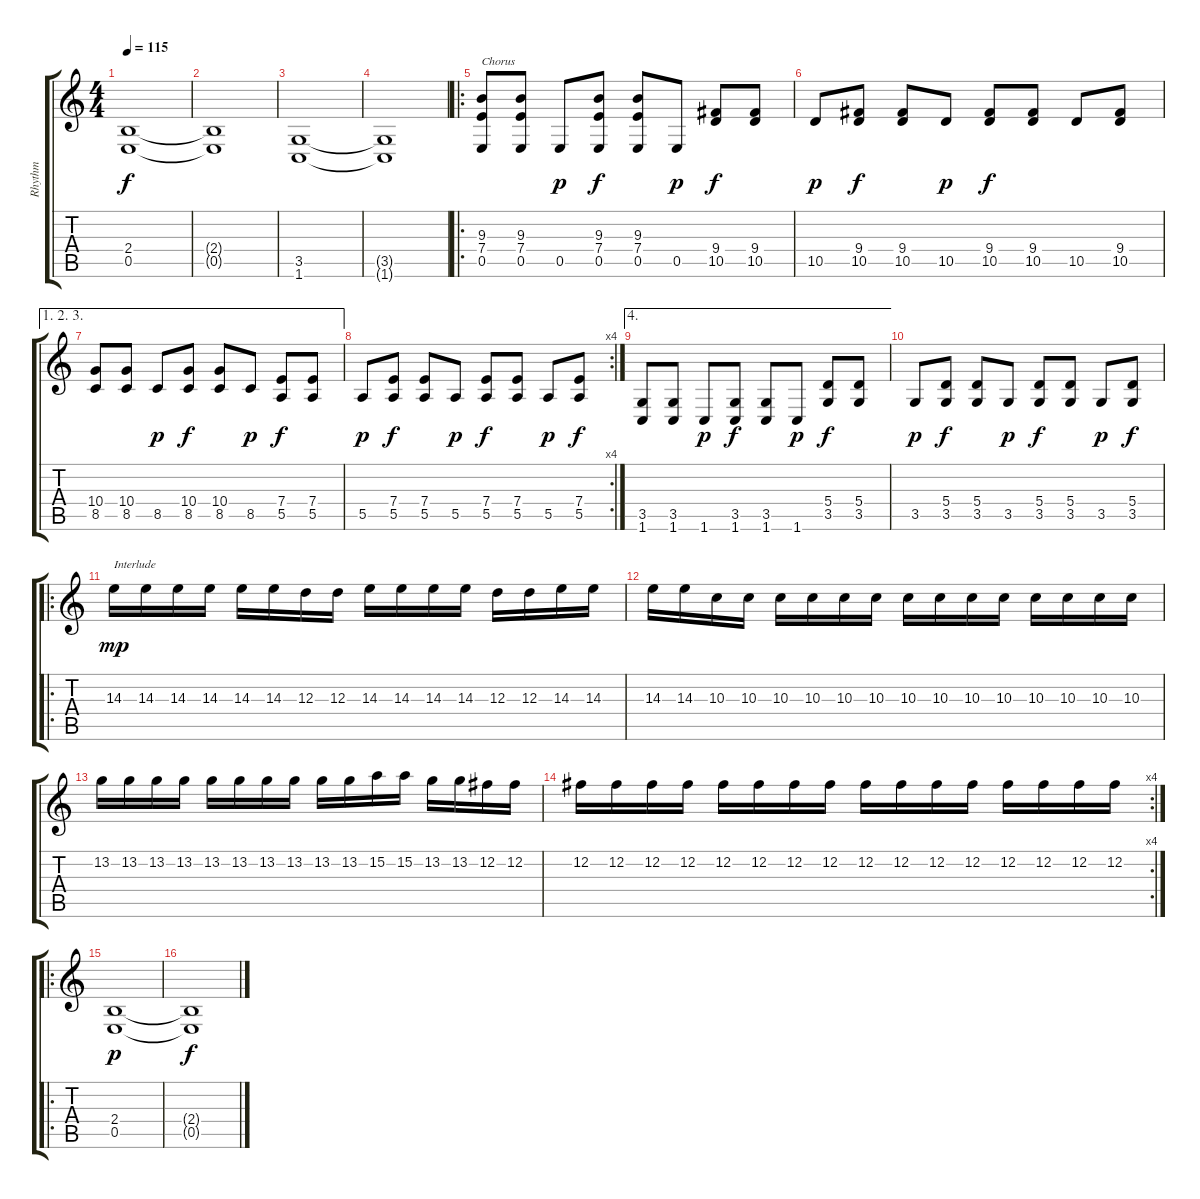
\track ("Rhythm" "Rhythm") {instrument distortionguitar}
\staff {score tabs}
\tuning (B3 Gb3 D3 A2 E2 B1) {hide}
\ts (4 4)
\tempo 115
\clef g2
\ks c
(2.4 0.5).1{dy f} |
(2.4{t} 0.5{t}).1 |
(3.5 1.6).1 |
(3.5{t} 1.6{t}).1 |
\ro
(9.3 7.4 0.5).8{txt "Chorus"} (9.3 7.4 0.5).8 0.5.8{dy p} (9.3 7.4 0.5).8{dy f} (9.3 7.4 0.5).8 0.5.8{dy p} (9.4 10.5).8{dy f} (9.4 10.5).8 |
10.5.8{dy p} (9.4 10.5).8{dy f} (9.4 10.5).8 10.5.8{dy p} (9.4 10.5).8{dy f} (9.4 10.5).8 10.5.8 (9.4 10.5).8 |
\ae (1 2 3)
(10.4 8.5).8 (10.4 8.5).8 8.5.8{dy p} (10.4 8.5).8{dy f} (10.4 8.5).8 8.5.8{dy p} (7.4 5.5).8{dy f} (7.4 5.5).8 |
\rc 4
5.5.8{dy p} (7.4 5.5).8{dy f} (7.4 5.5).8 5.5.8{dy p} (7.4 5.5).8{dy f} (7.4 5.5).8 5.5.8{dy p} (7.4 5.5).8{dy f} |
\ae 4
(3.5 1.6).8 (3.5 1.6).8 1.6.8{dy p} (3.5 1.6).8{dy f} (3.5 1.6).8 1.6.8{dy p} (5.4 3.5).8{dy f} (5.4 3.5).8 |
3.5.8{dy p} (5.4 3.5).8{dy f} (5.4 3.5).8 3.5.8{dy p} (5.4 3.5).8{dy f} (5.4 3.5).8 3.5.8{dy p} (5.4 3.5).8{dy f} |
\ro
14.3.16{txt "Interlude" dy mp} 14.3.16 14.3.16 14.3.16 14.3.16 14.3.16 12.3.16 12.3.16 14.3.16 14.3.16 14.3.16 14.3.16 12.3.16 12.3.16 14.3.16 14.3.16 |
14.3.16 14.3.16 10.3.16 10.3.16 10.3.16 10.3.16 10.3.16 10.3.16 10.3.16 10.3.16 10.3.16 10.3.16 10.3.16 10.3.16 10.3.16 10.3.16 |
13.2.16 13.2.16 13.2.16 13.2.16 13.2.16 13.2.16 13.2.16 13.2.16 13.2.16 13.2.16 15.2.16 15.2.16 13.2.16 13.2.16 12.2.16 12.2.16 |
\rc 4
12.2.16 12.2.16 12.2.16 12.2.16 12.2.16 12.2.16 12.2.16 12.2.16 12.2.16 12.2.16 12.2.16 12.2.16 12.2.16 12.2.16 12.2.16 12.2.16 |
\ro
(2.4 0.5).1{dy p} |
(2.4{t} 0.5{t}).1{dy f}
